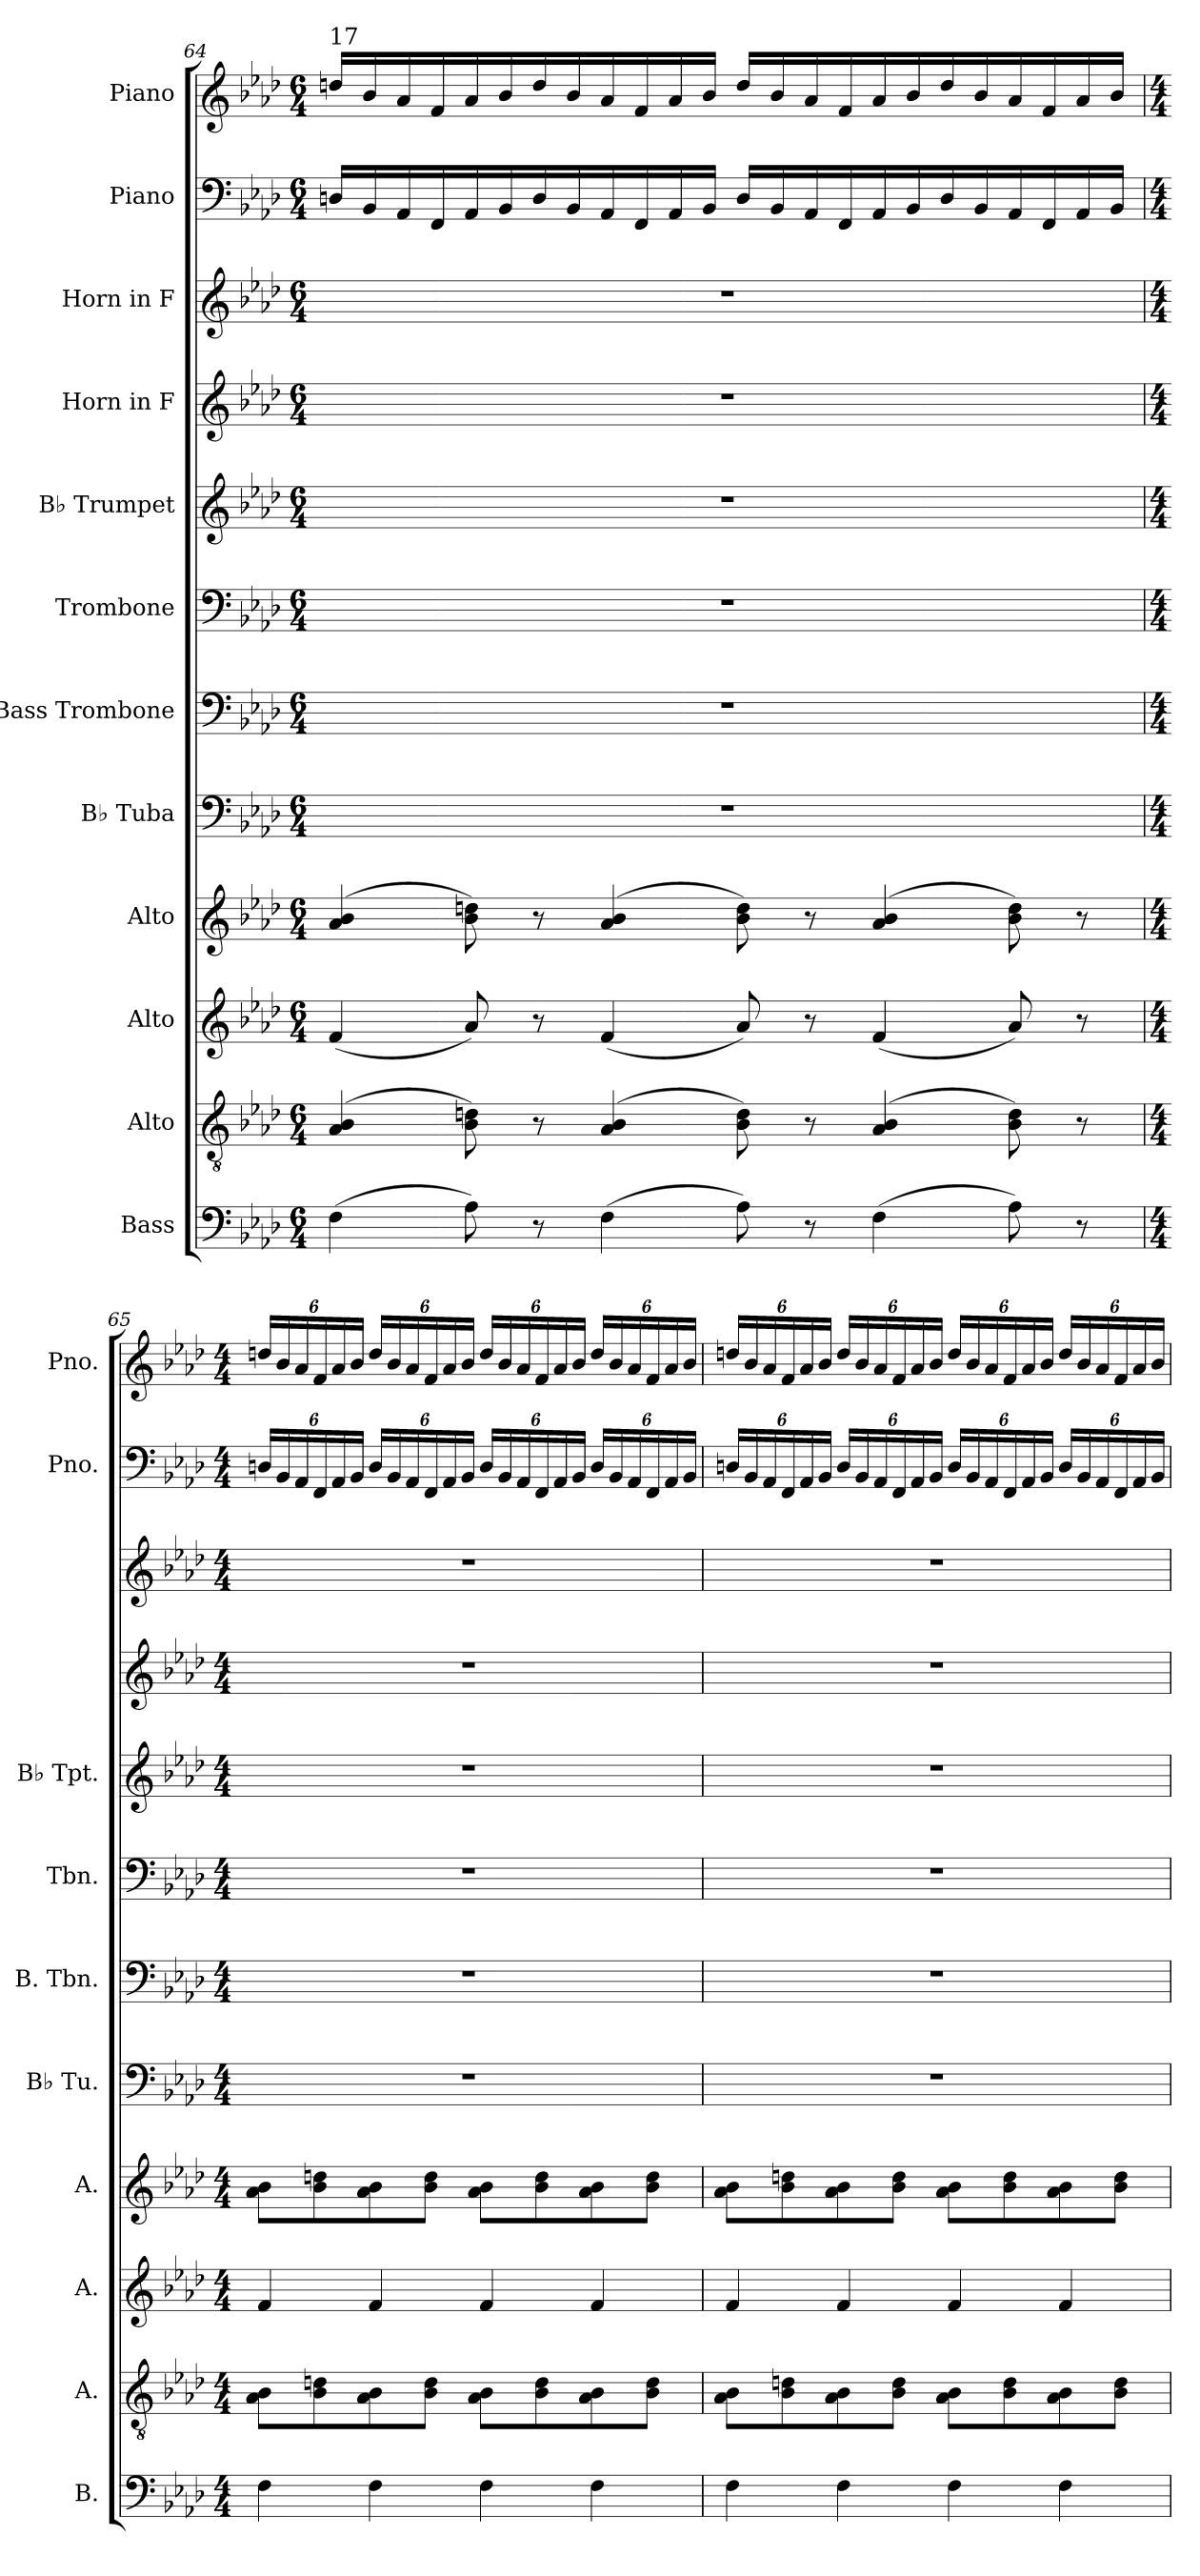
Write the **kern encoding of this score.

**kern	**kern	**kern	**kern	**kern	**kern	**kern	**kern	**kern	**kern	**kern	**kern
*part12	*part11	*part10	*part9	*part8	*part7	*part6	*part5	*part4	*part3	*part2	*part1
*staff12	*staff11	*staff10	*staff9	*staff8	*staff7	*staff6	*staff5	*staff4	*staff3	*staff2	*staff1
*I"Bass	*I"Alto	*I"Alto	*I"Alto	*I"B♭ Tuba	*I"Bass Trombone	*I"Trombone	*I"B♭ Trumpet	*I"Horn in F	*I"Horn in F	*I"Piano	*I"Piano
*I'B.	*I'A.	*I'A.	*I'A.	*I'B♭ Tu.	*I'B. Tbn.	*I'Tbn.	*I'B♭ Tpt.	*	*	*I'Pno.	*I'Pno.
*clefF4	*clefGv2	*clefG2	*clefG2	*clefF4	*clefF4	*clefF4	*clefG2	*clefG2	*clefG2	*clefF4	*clefG2
*	*	*	*	*	*	*	*ITrd1c2	*ITrd4c7	*ITrd4c7	*	*
*k[b-e-a-d-]	*k[b-e-a-d-]	*k[b-e-a-d-]	*k[b-e-a-d-]	*k[b-e-a-d-]	*k[b-e-a-d-]	*k[b-e-a-d-]	*k[b-e-a-d-g-c-]	*k[b-e-a-d-g-]	*k[b-e-a-d-g-]	*k[b-e-a-d-]	*k[b-e-a-d-]
*M6/4	*M6/4	*M6/4	*M6/4	*M6/4	*M6/4	*M6/4	*M6/4	*M6/4	*M6/4	*M6/4	*M6/4
=64	=64	=64	=64	=64	=64	=64	=64	=64	=64	=64	=64
!	!	!	!	!	!	!	!	!	!	!	!LO:TX:a:t=17
(4F\	(4A-/ 4B-/	(4f/	(4a-/ 4b-/	1.r	1.r	1.r	1.r	1.r	1.r	16Dn/LL	16ddn/LL
.	.	.	.	.	.	.	.	.	.	16BB-/	16b-/
.	.	.	.	.	.	.	.	.	.	16AA-/	16a-/
.	.	.	.	.	.	.	.	.	.	16FF/	16f/
8A-\)	8B-\ 8dn\)	8a-/)	8b-\ 8ddn\)	.	.	.	.	.	.	16AA-/	16a-/
.	.	.	.	.	.	.	.	.	.	16BB-/	16b-/
8r	8r	8r	8r	.	.	.	.	.	.	16D/	16dd/
.	.	.	.	.	.	.	.	.	.	16BB-/	16b-/
(4F\	(4A-/ 4B-/	(4f/	(4a-/ 4b-/	.	.	.	.	.	.	16AA-/	16a-/
.	.	.	.	.	.	.	.	.	.	16FF/	16f/
.	.	.	.	.	.	.	.	.	.	16AA-/	16a-/
.	.	.	.	.	.	.	.	.	.	16BB-/JJ	16b-/JJ
8A-\)	8B-\ 8d\)	8a-/)	8b-\ 8dd\)	.	.	.	.	.	.	16D/LL	16dd/LL
.	.	.	.	.	.	.	.	.	.	16BB-/	16b-/
8r	8r	8r	8r	.	.	.	.	.	.	16AA-/	16a-/
.	.	.	.	.	.	.	.	.	.	16FF/	16f/
(4F\	(4A-/ 4B-/	(4f/	(4a-/ 4b-/	.	.	.	.	.	.	16AA-/	16a-/
.	.	.	.	.	.	.	.	.	.	16BB-/	16b-/
.	.	.	.	.	.	.	.	.	.	16D/	16dd/
.	.	.	.	.	.	.	.	.	.	16BB-/	16b-/
8A-\)	8B-\ 8d\)	8a-/)	8b-\ 8dd\)	.	.	.	.	.	.	16AA-/	16a-/
.	.	.	.	.	.	.	.	.	.	16FF/	16f/
8r	8r	8r	8r	.	.	.	.	.	.	16AA-/	16a-/
.	.	.	.	.	.	.	.	.	.	16BB-/JJ	16b-/JJ
!!LO:PB:g=z
=65	=65	=65	=65	=65	=65	=65	=65	=65	=65	=65	=65
*M4/4	*M4/4	*M4/4	*M4/4	*M4/4	*M4/4	*M4/4	*M4/4	*M4/4	*M4/4	*M4/4	*M4/4
*	*	*	*	*	*	*	*	*	*	*Xbrackettup	*Xbrackettup
4F\	8A-\ 8B-\L	4f/	8a-\ 8b-\L	1r	1r	1r	1r	1r	1r	24Dn/LL	24ddn/LL
.	.	.	.	.	.	.	.	.	.	24BB-/	24b-/
.	.	.	.	.	.	.	.	.	.	24AA-/	24a-/
.	8B-\ 8dn\	.	8b-\ 8ddn\	.	.	.	.	.	.	24FF/	24f/
.	.	.	.	.	.	.	.	.	.	24AA-/	24a-/
.	.	.	.	.	.	.	.	.	.	24BB-/JJ	24b-/JJ
4F\	8A-\ 8B-\	4f/	8a-\ 8b-\	.	.	.	.	.	.	24D/LL	24dd/LL
.	.	.	.	.	.	.	.	.	.	24BB-/	24b-/
.	.	.	.	.	.	.	.	.	.	24AA-/	24a-/
.	8B-\ 8d\J	.	8b-\ 8dd\J	.	.	.	.	.	.	24FF/	24f/
.	.	.	.	.	.	.	.	.	.	24AA-/	24a-/
.	.	.	.	.	.	.	.	.	.	24BB-/JJ	24b-/JJ
4F\	8A-\ 8B-\L	4f/	8a-\ 8b-\L	.	.	.	.	.	.	24D/LL	24dd/LL
.	.	.	.	.	.	.	.	.	.	24BB-/	24b-/
.	.	.	.	.	.	.	.	.	.	24AA-/	24a-/
.	8B-\ 8d\	.	8b-\ 8dd\	.	.	.	.	.	.	24FF/	24f/
.	.	.	.	.	.	.	.	.	.	24AA-/	24a-/
.	.	.	.	.	.	.	.	.	.	24BB-/JJ	24b-/JJ
4F\	8A-\ 8B-\	4f/	8a-\ 8b-\	.	.	.	.	.	.	24D/LL	24dd/LL
.	.	.	.	.	.	.	.	.	.	24BB-/	24b-/
.	.	.	.	.	.	.	.	.	.	24AA-/	24a-/
.	8B-\ 8d\J	.	8b-\ 8dd\J	.	.	.	.	.	.	24FF/	24f/
.	.	.	.	.	.	.	.	.	.	24AA-/	24a-/
.	.	.	.	.	.	.	.	.	.	24BB-/JJ	24b-/JJ
!!LO:PB:g=z
=66	=66	=66	=66	=66	=66	=66	=66	=66	=66	=66	=66
4F\	8A-\ 8B-\L	4f/	8a-\ 8b-\L	1r	1r	1r	1r	1r	1r	24Dn/LL	24ddn/LL
.	.	.	.	.	.	.	.	.	.	24BB-/	24b-/
.	.	.	.	.	.	.	.	.	.	24AA-/	24a-/
.	8B-\ 8dn\	.	8b-\ 8ddn\	.	.	.	.	.	.	24FF/	24f/
.	.	.	.	.	.	.	.	.	.	24AA-/	24a-/
.	.	.	.	.	.	.	.	.	.	24BB-/JJ	24b-/JJ
4F\	8A-\ 8B-\	4f/	8a-\ 8b-\	.	.	.	.	.	.	24D/LL	24dd/LL
.	.	.	.	.	.	.	.	.	.	24BB-/	24b-/
.	.	.	.	.	.	.	.	.	.	24AA-/	24a-/
.	8B-\ 8d\J	.	8b-\ 8dd\J	.	.	.	.	.	.	24FF/	24f/
.	.	.	.	.	.	.	.	.	.	24AA-/	24a-/
.	.	.	.	.	.	.	.	.	.	24BB-/JJ	24b-/JJ
4F\	8A-\ 8B-\L	4f/	8a-\ 8b-\L	.	.	.	.	.	.	24D/LL	24dd/LL
.	.	.	.	.	.	.	.	.	.	24BB-/	24b-/
.	.	.	.	.	.	.	.	.	.	24AA-/	24a-/
.	8B-\ 8d\	.	8b-\ 8dd\	.	.	.	.	.	.	24FF/	24f/
.	.	.	.	.	.	.	.	.	.	24AA-/	24a-/
.	.	.	.	.	.	.	.	.	.	24BB-/JJ	24b-/JJ
4F\	8A-\ 8B-\	4f/	8a-\ 8b-\	.	.	.	.	.	.	24D/LL	24dd/LL
.	.	.	.	.	.	.	.	.	.	24BB-/	24b-/
.	.	.	.	.	.	.	.	.	.	24AA-/	24a-/
.	8B-\ 8d\J	.	8b-\ 8dd\J	.	.	.	.	.	.	24FF/	24f/
.	.	.	.	.	.	.	.	.	.	24AA-/	24a-/
.	.	.	.	.	.	.	.	.	.	24BB-/JJ	24b-/JJ
=	=	=	=	=	=	=	=	=	=	=	=
*-	*-	*-	*-	*-	*-	*-	*-	*-	*-	*-	*-
